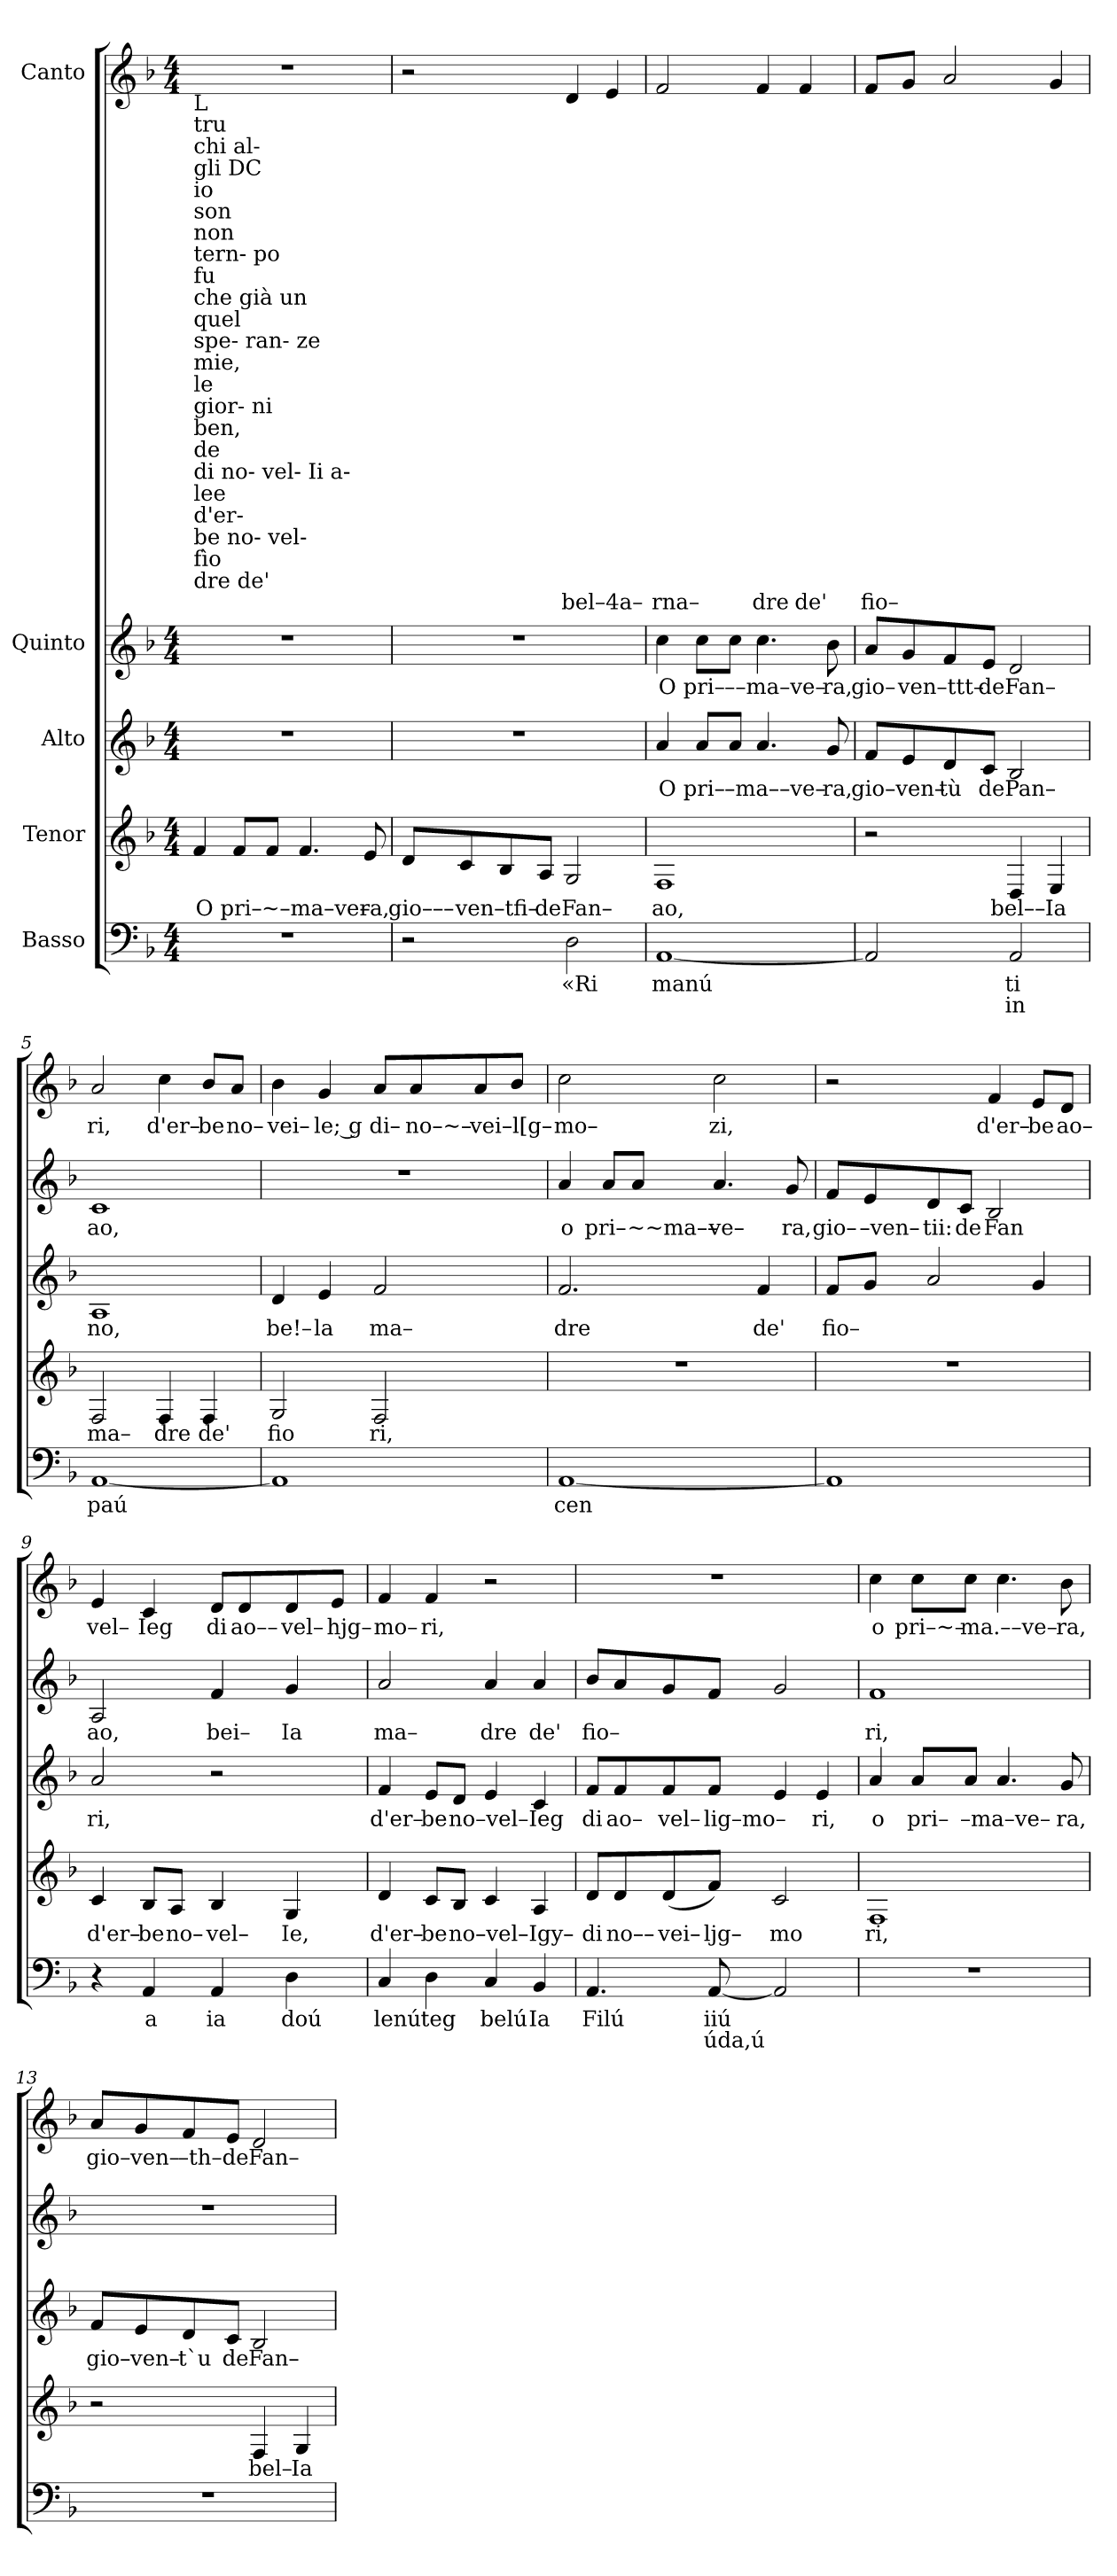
**kern	**text	**text	**kern	**text	**kern	**text	**kern	**text	**kern	**text
*part5	*part5	*part5	*part4	*part4	*part3	*part3	*part2	*part2	*part1	*part1
*staff5	*staff5	*staff5	*staff4	*staff4	*staff3	*staff3	*staff2	*staff2	*staff1	*staff1
*I"Basso	*	*	*I"Tenor	*	*I"Alto	*	*I"Quinto	*	*I"Canto	*
*clefF4	*	*	*clefG2	*	*clefG2	*	*clefG2	*	*clefG2	*
*k[b-]	*	*	*k[b-]	*	*k[b-]	*	*k[b-]	*	*k[b-]	*
*F:	*	*	*F:	*	*F:	*	*F:	*	*F:	*
*M4/4	*	*	*M4/4	*	*M4/4	*	*M4/4	*	*M4/4	*
*MM120	*	*	*MM120	*	*MM120	*	*MM120	*	*MM120	*
=1	=1	=1	=1	=1	=1	=1	=1	=1	=1	=1
!	!	!	!	!	!	!	!	!	!LO:TX:b:t=L	!
!	!	!	!	!	!	!	!	!	!LO:TX:b:t=tru	!
!	!	!	!	!	!	!	!	!	!LO:TX:b:t=chi al-	!
!	!	!	!	!	!	!	!	!	!LO:TX:b:t=gli DC	!
!	!	!	!	!	!	!	!	!	!LO:TX:b:t=io	!
!	!	!	!	!	!	!	!	!	!LO:TX:b:t=son	!
!	!	!	!	!	!	!	!	!	!LO:TX:b:t=non	!
!	!	!	!	!	!	!	!	!	!LO:TX:b:t=tern- po	!
!	!	!	!	!	!	!	!	!	!LO:TX:b:t=fu	!
!	!	!	!	!	!	!	!	!	!LO:TX:b:t=che già un	!
!	!	!	!	!	!	!	!	!	!LO:TX:b:t=quel	!
!	!	!	!	!	!	!	!	!	!LO:TX:b:t=spe- ran- ze	!
!	!	!	!	!	!	!	!	!	!LO:TX:b:t=mie,	!
!	!	!	!	!	!	!	!	!	!LO:TX:b:t=le	!
!	!	!	!	!	!	!	!	!	!LO:TX:b:t=gior- ni	!
!	!	!	!	!	!	!	!	!	!LO:TX:b:t=ben,	!
!	!	!	!	!	!	!	!	!	!LO:TX:b:t=de	!
!	!	!	!	!	!	!	!	!	!LO:TX:b:t=di no- vel- Ii a-	!
!	!	!	!	!	!	!	!	!	!LO:TX:b:t=lee	!
!	!	!	!	!	!	!	!	!	!LO:TX:b:t=d'er-	!
!	!	!	!	!	!	!	!	!	!LO:TX:b:t=be no- vel-	!
!	!	!	!	!	!	!	!	!	!LO:TX:b:t=fìo	!
!	!	!	!	!	!	!	!	!	!LO:TX:b:t=dre de'	!
!	!	!	!	!LO:LY:b	!	!	!	!	!	!
1r	.	.	4f/	O	1r	.	1r	.	1r	.
!	!	!	!	!LO:LY:b	!	!	!	!	!	!
.	.	.	8f/L	pri–	.	.	.	.	.	.
!	!	!	!	!LO:LY:b	!	!	!	!	!	!
.	.	.	8f/J	~–ma–ve–	.	.	.	.	.	.
.	.	.	4.f/	.	.	.	.	.	.	.
!	!	!	!	!LO:LY:b	!	!	!	!	!	!
.	.	.	8e/	ra,	.	.	.	.	.	.
=2	=2	=2	=2	=2	=2	=2	=2	=2	=2	=2
!	!	!	!	!LO:LY:b	!	!	!	!	!	!
2r	.	.	8d/L	gio–––	1r	.	1r	.	2r	.
!	!	!	!	!LO:LY:b	!	!	!	!	!	!
.	.	.	8c/	ven–tfi–	.	.	.	.	.	.
.	.	.	8B-/	.	.	.	.	.	.	.
!	!	!	!	!LO:LY:b	!	!	!	!	!	!
.	.	.	8A/J	de	.	.	.	.	.	.
!	!LO:LY:b	!	!	!LO:LY:b	!	!	!	!	!	!LO:LY:b
2D\	«Ri	.	2G/	Fan–	.	.	.	.	4d/	bel–4a–
.	.	.	.	.	.	.	.	.	4e/	.
=3	=3	=3	=3	=3	=3	=3	=3	=3	=3	=3
!	!LO:LY:b	!	!	!LO:LY:b	!	!LO:LY:b	!	!LO:LY:b	!	!LO:LY:b
[1AA	manú	.	1F	ao,	4a/	O	4cc\	O	2f/	rna–
!	!	!	!	!	!	!LO:LY:b	!	!LO:LY:b	!	!
.	.	.	.	.	8a/L	pri–	8cc\L	pri–	.	.
!	!	!	!	!	!	!LO:LY:b	!	!LO:LY:b	!	!
.	.	.	.	.	8a/J	–ma––ve–	8cc\J	––ma–ve–	.	.
!	!	!	!	!	!	!	!	!	!	!LO:LY:b
.	.	.	.	.	4.a/	.	4.cc\	.	4f/	dre
!	!	!	!	!	!	!	!	!	!	!LO:LY:b
.	.	.	.	.	.	.	.	.	4f/	de'
!	!	!	!	!	!	!LO:LY:b	!	!LO:LY:b	!	!
.	.	.	.	.	8g/	ra,	8b-\	ra,	.	.
=4	=4	=4	=4	=4	=4	=4	=4	=4	=4	=4
!	!	!	!	!	!	!LO:LY:b	!	!LO:LY:b	!	!LO:LY:b
2AA/]	.	.	2r	.	8f/L	gio–ven–	8a/L	gio–	8f/L	fio–
!	!	!	!	!	!	!	!	!LO:LY:b	!	!
.	.	.	.	.	8e/	.	8g/	ven–ttt–	8g/J	.
!	!	!	!	!	!	!LO:LY:b	!	!	!	!
.	.	.	.	.	8d/	tù	8f/	.	2a/	.
!	!	!	!	!	!	!LO:LY:b	!	!LO:LY:b	!	!
.	.	.	.	.	8c/J	de	8e/J	de	.	.
!	!LO:LY:b	!LO:LY:b	!	!LO:LY:b	!	!LO:LY:b	!	!LO:LY:b	!	!
2AA/	ti	in	4D/	bel––	2B-/	Pan–	2d/	Fan–	.	.
!	!	!	!	!LO:LY:b	!	!	!	!	!	!
.	.	.	4E/	Ia	.	.	.	.	4g/	.
=5	=5	=5	=5	=5	=5	=5	=5	=5	=5	=5
!	!LO:LY:b	!	!	!LO:LY:b	!	!LO:LY:b	!	!LO:LY:b	!	!LO:LY:b
[1AA	paú	.	2F/	ma–	1A	no,	1c	ao,	2a/	ri,
!	!	!	!	!LO:LY:b	!	!	!	!	!	!LO:LY:b
.	.	.	4F/	dre	.	.	.	.	4cc\	d'er–
!	!	!	!	!LO:LY:b	!	!	!	!	!	!LO:LY:b
.	.	.	4F/	de'	.	.	.	.	8b-/L	be
!	!	!	!	!	!	!	!	!	!	!LO:LY:b
.	.	.	.	.	.	.	.	.	8a/J	no–
=6	=6	=6	=6	=6	=6	=6	=6	=6	=6	=6
!	!	!	!	!LO:LY:b	!	!LO:LY:b	!	!	!	!LO:LY:b
1AA]	.	.	2G/	fio	4d/	be!–	1r	.	4b-\	vei–
!	!	!	!	!	!	!LO:LY:b	!	!	!	!LO:LY:b
.	.	.	.	.	4e/	la	.	.	4g/	le; g
!	!	!	!	!LO:LY:b	!	!LO:LY:b	!	!	!	!LO:LY:b
.	.	.	2F/	ri,	2f/	ma–	.	.	8a/L	di–
!	!	!	!	!	!	!	!	!	!	!LO:LY:b
.	.	.	.	.	.	.	.	.	8a/	no–~–
!	!	!	!	!	!	!	!	!	!	!LO:LY:b
.	.	.	.	.	.	.	.	.	8a/	vei–l[g–
.	.	.	.	.	.	.	.	.	8b-/J	.
=7	=7	=7	=7	=7	=7	=7	=7	=7	=7	=7
!	!LO:LY:b	!	!	!	!	!LO:LY:b	!	!LO:LY:b	!	!LO:LY:b
[1AA	cen	.	1r	.	2.f/	dre	4a/	o	2cc\	mo–
!	!	!	!	!	!	!	!	!LO:LY:b	!	!
.	.	.	.	.	.	.	8a/L	pri–	.	.
!	!	!	!	!	!	!	!	!LO:LY:b	!	!
.	.	.	.	.	.	.	8a/J	~~ma––	.	.
!	!	!	!	!	!	!	!	!LO:LY:b	!	!LO:LY:b
.	.	.	.	.	.	.	4.a/	ve–	2cc\	zi,
!	!	!	!	!	!	!LO:LY:b	!	!	!	!
.	.	.	.	.	4f/	de'	.	.	.	.
!	!	!	!	!	!	!	!	!LO:LY:b	!	!
.	.	.	.	.	.	.	8g/	ra,	.	.
=8	=8	=8	=8	=8	=8	=8	=8	=8	=8	=8
!	!	!	!	!	!	!LO:LY:b	!	!LO:LY:b	!	!
1AA]	.	.	1r	.	8f/L	fio–	8f/L	gio–	2r	.
!	!	!	!	!	!	!	!	!LO:LY:b	!	!
.	.	.	.	.	8g/J	.	8e/	–ven–	.	.
!	!	!	!	!	!	!	!	!LO:LY:b	!	!
.	.	.	.	.	2a/	.	8d/	tii:	.	.
!	!	!	!	!	!	!	!	!LO:LY:b	!	!
.	.	.	.	.	.	.	8c/J	de	.	.
!	!	!	!	!	!	!	!	!LO:LY:b	!	!LO:LY:b
.	.	.	.	.	.	.	2B-/	Fan	4f/	d'er–
!	!	!	!	!	!	!	!	!	!	!LO:LY:b
.	.	.	.	.	4g/	.	.	.	8e/L	be
!	!	!	!	!	!	!	!	!	!	!LO:LY:b
.	.	.	.	.	.	.	.	.	8d/J	ao–
=9	=9	=9	=9	=9	=9	=9	=9	=9	=9	=9
!	!	!	!	!LO:LY:b	!	!LO:LY:b	!	!LO:LY:b	!	!LO:LY:b
4r	.	.	4c/	d'er–	2a/	ri,	2A/	ao,	4e/	vel–
!	!LO:LY:b	!	!	!LO:LY:b	!	!	!	!	!	!LO:LY:b
4AA/	a	.	8B-/L	be	.	.	.	.	4c/	Ieg
!	!	!	!	!LO:LY:b	!	!	!	!	!	!
.	.	.	8A/J	no–	.	.	.	.	.	.
!	!LO:LY:b	!	!	!LO:LY:b	!	!	!	!LO:LY:b	!	!LO:LY:b
4AA/	ia	.	4B-/	vel–	2r	.	4f/	bei–	8d/L	di
!	!	!	!	!	!	!	!	!	!	!LO:LY:b
.	.	.	.	.	.	.	.	.	8d/	ao––
!	!LO:LY:b	!	!	!LO:LY:b	!	!	!	!LO:LY:b	!	!LO:LY:b
4D\	doú	.	4G/	Ie,	.	.	4g/	Ia	8d/	vel–
!	!	!	!	!	!	!	!	!	!	!LO:LY:b
.	.	.	.	.	.	.	.	.	8e/J	hjg–
=10	=10	=10	=10	=10	=10	=10	=10	=10	=10	=10
!	!LO:LY:b	!	!	!LO:LY:b	!	!LO:LY:b	!	!LO:LY:b	!	!LO:LY:b
4C/	lenú	.	4d/	d'er–	4f/	d'er–	2a/	ma–	4f/	mo–
!	!LO:LY:b	!	!	!LO:LY:b	!	!LO:LY:b	!	!	!	!LO:LY:b
4D\	teg	.	8c/L	be	8e/L	be	.	.	4f/	ri,
!	!	!	!	!LO:LY:b	!	!LO:LY:b	!	!	!	!
.	.	.	8B-/J	no–vel–	8d/J	no–vel–	.	.	.	.
!	!LO:LY:b	!	!	!	!	!	!	!LO:LY:b	!	!
4C/	belú	.	4c/	.	4e/	.	4a/	dre	2r	.
!	!LO:LY:b	!	!	!LO:LY:b	!	!LO:LY:b	!	!LO:LY:b	!	!
4BB-/	Ia	.	4A/	Igy–	4c/	Ieg	4a/	de'	.	.
=11	=11	=11	=11	=11	=11	=11	=11	=11	=11	=11
!	!LO:LY:b	!	!	!LO:LY:b	!	!LO:LY:b	!	!LO:LY:b	!	!
4.AA/	Filú	.	8d/L	di	8f/L	di	8b-/L	fio–	1r	.
!	!	!	!	!LO:LY:b	!	!LO:LY:b	!	!	!	!
.	.	.	8d/	no––	8f/	ao–	8a/	.	.	.
!	!	!	!	!LO:LY:b	!	!LO:LY:b	!	!	!	!
.	.	.	(<8d/	vei–	8f/	vel–	8g/	.	.	.
!	!LO:LY:b	!LO:LY:b	!	!LO:LY:b	!	!LO:LY:b	!	!	!	!
[8AA/	iiú	úda,ú	8f/J)	ljg–	8f/J	lig–mo–	8f/J	.	.	.
!	!	!	!	!LO:LY:b	!	!	!	!	!	!
2AA/]	.	.	2c/	mo	4e/	.	2g/	.	.	.
!	!	!	!	!	!	!LO:LY:b	!	!	!	!
.	.	.	.	.	4e/	ri,	.	.	.	.
=12	=12	=12	=12	=12	=12	=12	=12	=12	=12	=12
!	!	!	!	!LO:LY:b	!	!LO:LY:b	!	!LO:LY:b	!	!LO:LY:b
1r	.	.	1F	ri,	4a/	o	1f	ri,	4cc\	o
!	!	!	!	!	!	!LO:LY:b	!	!	!	!LO:LY:b
.	.	.	.	.	8a/L	pri–	.	.	8cc\L	pri–~–
!	!	!	!	!	!	!LO:LY:b	!	!	!	!LO:LY:b
.	.	.	.	.	8a/J	–ma–ve–	.	.	8cc\J	ma.––ve–
.	.	.	.	.	4.a/	.	.	.	4.cc\	.
!	!	!	!	!	!	!LO:LY:b	!	!	!	!LO:LY:b
.	.	.	.	.	8g/	ra,	.	.	8b-\	ra,
=13	=13	=13	=13	=13	=13	=13	=13	=13	=13	=13
!	!	!	!	!	!	!LO:LY:b	!	!	!	!LO:LY:b
1r	.	.	2r	.	8f/L	gio–	1r	.	8a/L	gio–
!	!	!	!	!	!	!LO:LY:b	!	!	!	!LO:LY:b
.	.	.	.	.	8e/	ven–	.	.	8g/	ven–
!	!	!	!	!	!	!LO:LY:b	!	!	!	!LO:LY:b
.	.	.	.	.	8d/	t`u	.	.	8f/	–th–
!	!	!	!	!	!	!LO:LY:b	!	!	!	!LO:LY:b
.	.	.	.	.	8c/J	de	.	.	8e/J	de
!	!	!	!	!LO:LY:b	!	!LO:LY:b	!	!	!	!LO:LY:b
.	.	.	4F/	bel–	2B-/	Fan–	.	.	2d/	Fan–
!	!	!	!	!LO:LY:b	!	!	!	!	!	!
.	.	.	4G/	Ia	.	.	.	.	.	.
=	=	=	=	=	=	=	=	=	=	=
*-	*-	*-	*-	*-	*-	*-	*-	*-	*-	*-
